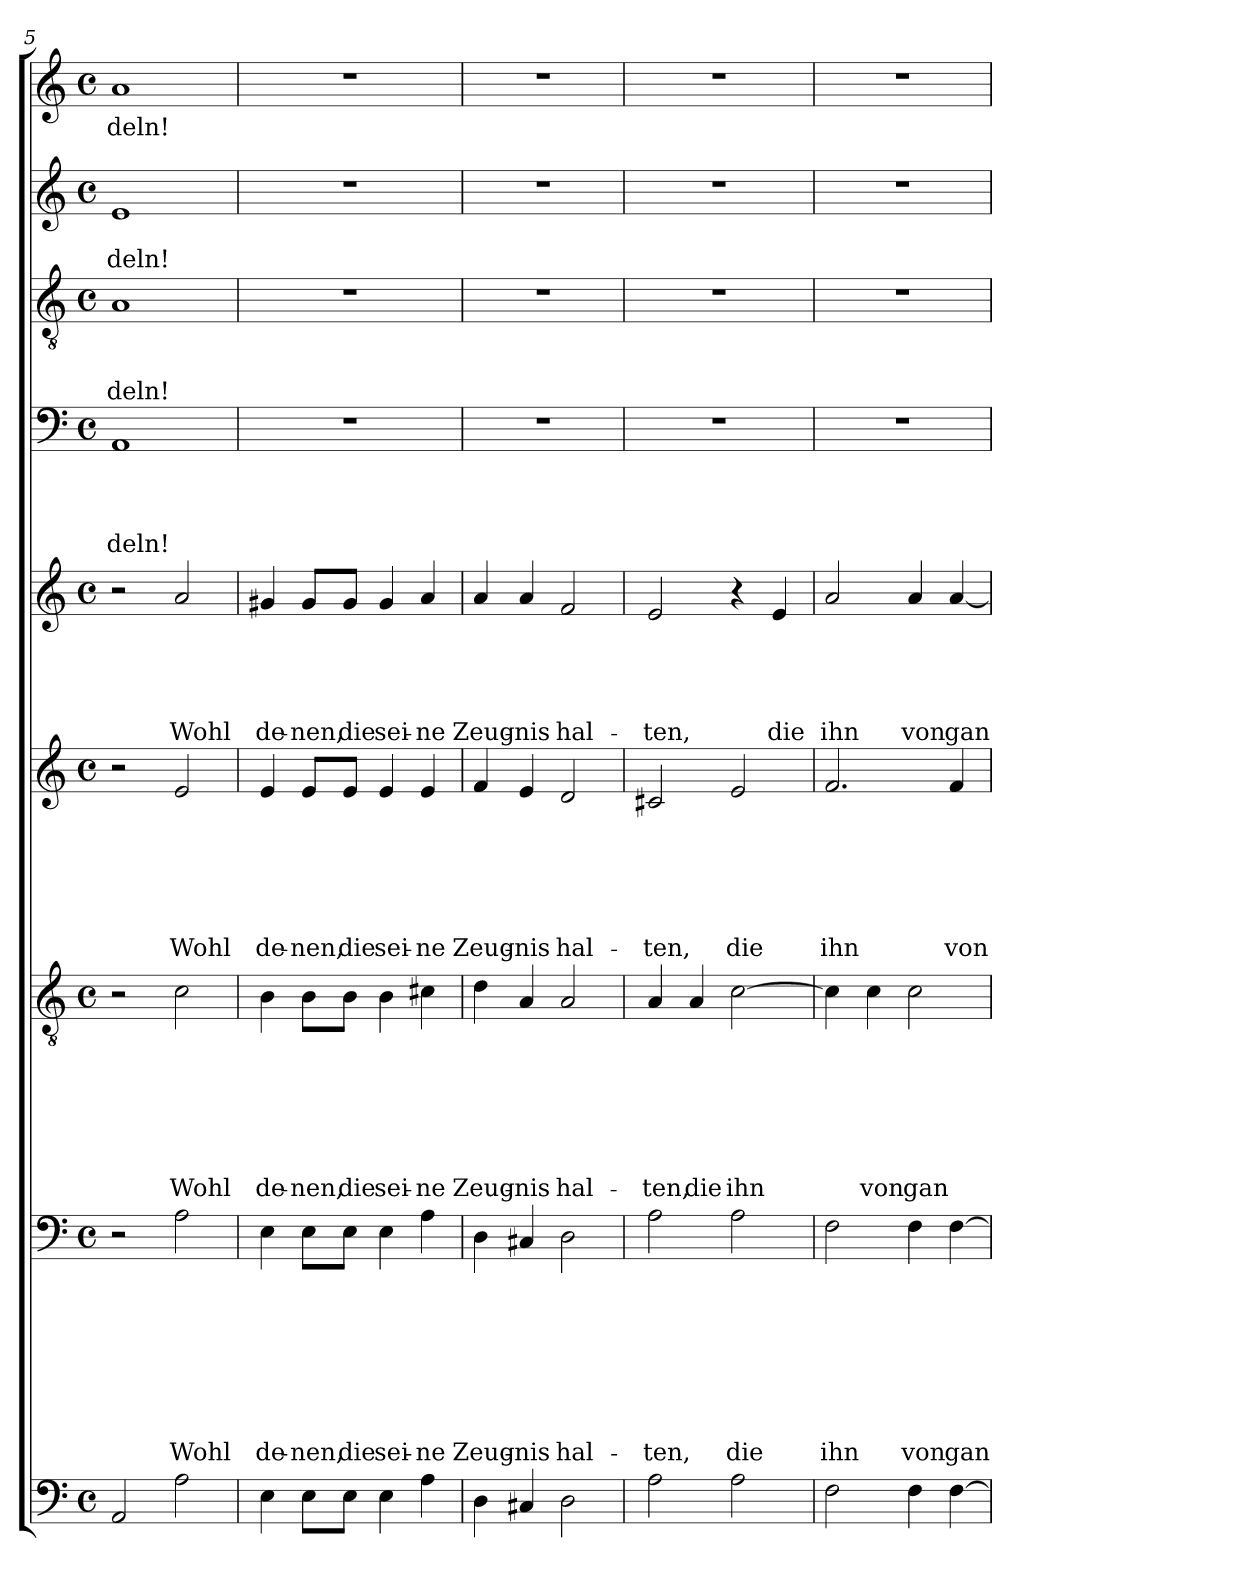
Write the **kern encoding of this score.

**kern	**kern	**text	**text	**text	**text	**text	**text	**text	**text	**kern	**text	**text	**text	**text	**text	**text	**text	**kern	**text	**text	**text	**text	**text	**text	**kern	**text	**text	**text	**text	**text	**kern	**text	**text	**text	**text	**kern	**text	**text	**text	**kern	**text	**text	**kern	**text
*part9	*part8	*part8	*part8	*part8	*part8	*part8	*part8	*part8	*part8	*part7	*part7	*part7	*part7	*part7	*part7	*part7	*part7	*part6	*part6	*part6	*part6	*part6	*part6	*part6	*part5	*part5	*part5	*part5	*part5	*part5	*part4	*part4	*part4	*part4	*part4	*part3	*part3	*part3	*part3	*part2	*part2	*part2	*part1	*part1
*staff9	*staff8	*staff8	*staff8	*staff8	*staff8	*staff8	*staff8	*staff8	*staff8	*staff7	*staff7	*staff7	*staff7	*staff7	*staff7	*staff7	*staff7	*staff6	*staff6	*staff6	*staff6	*staff6	*staff6	*staff6	*staff5	*staff5	*staff5	*staff5	*staff5	*staff5	*staff4	*staff4	*staff4	*staff4	*staff4	*staff3	*staff3	*staff3	*staff3	*staff2	*staff2	*staff2	*staff1	*staff1
*clefF4	*clefF4	*	*	*	*	*	*	*	*	*clefGv2	*	*	*	*	*	*	*	*clefG2	*	*	*	*	*	*	*clefG2	*	*	*	*	*	*clefF4	*	*	*	*	*clefGv2	*	*	*	*clefG2	*	*	*clefG2	*
*k[]	*k[]	*	*	*	*	*	*	*	*	*k[]	*	*	*	*	*	*	*	*k[]	*	*	*	*	*	*	*k[]	*	*	*	*	*	*k[]	*	*	*	*	*k[]	*	*	*	*k[]	*	*	*k[]	*
*C:	*C:	*	*	*	*	*	*	*	*	*C:	*	*	*	*	*	*	*	*C:	*	*	*	*	*	*	*C:	*	*	*	*	*	*C:	*	*	*	*	*C:	*	*	*	*C:	*	*	*C:	*
*M4/4	*M4/4	*	*	*	*	*	*	*	*	*M4/4	*	*	*	*	*	*	*	*M4/4	*	*	*	*	*	*	*M4/4	*	*	*	*	*	*M4/4	*	*	*	*	*M4/4	*	*	*	*M4/4	*	*	*M4/4	*
*met(c)	*met(c)	*	*	*	*	*	*	*	*	*met(c)	*	*	*	*	*	*	*	*met(c)	*	*	*	*	*	*	*met(c)	*	*	*	*	*	*met(c)	*	*	*	*	*met(c)	*	*	*	*met(c)	*	*	*met(c)	*
=5	=5	=5	=5	=5	=5	=5	=5	=5	=5	=5	=5	=5	=5	=5	=5	=5	=5	=5	=5	=5	=5	=5	=5	=5	=5	=5	=5	=5	=5	=5	=5	=5	=5	=5	=5	=5	=5	=5	=5	=5	=5	=5	=5	=5
!	!	!	!	!	!	!	!	!	!	!	!	!	!	!	!	!	!	!	!	!	!	!	!	!	!	!	!	!	!	!	!	!	!	!	!LO:LY:b	!	!	!	!LO:LY:b	!	!	!LO:LY:b	!	!LO:LY:b
2AA/	2r	.	.	.	.	.	.	.	.	2r	.	.	.	.	.	.	.	2r	.	.	.	.	.	.	2r	.	.	.	.	.	1AA	.	.	.	-deln!	1A	.	.	-deln!	1e	.	-deln!	1a	-deln!
!	!	!	!	!	!	!	!	!	!LO:LY:b	!	!	!	!	!	!	!	!LO:LY:b	!	!	!	!	!	!	!LO:LY:b	!	!	!	!	!	!LO:LY:b	!	!	!	!	!	!	!	!	!	!	!	!	!	!
2A\	2A\	.	.	.	.	.	.	.	Wohl	2c\	.	.	.	.	.	.	Wohl	2e/	.	.	.	.	.	Wohl	2a/	.	.	.	.	Wohl	.	.	.	.	.	.	.	.	.	.	.	.	.	.
!!LO:LB:g=z
=6	=6	=6	=6	=6	=6	=6	=6	=6	=6	=6	=6	=6	=6	=6	=6	=6	=6	=6	=6	=6	=6	=6	=6	=6	=6	=6	=6	=6	=6	=6	=6	=6	=6	=6	=6	=6	=6	=6	=6	=6	=6	=6	=6	=6
!	!	!	!	!	!	!	!	!	!LO:LY:b	!	!	!	!	!	!	!	!LO:LY:b	!	!	!	!	!	!	!LO:LY:b	!	!	!	!	!	!LO:LY:b	!	!	!	!	!	!	!	!	!	!	!	!	!	!
4E\	4E\	.	.	.	.	.	.	.	de-	4B\	.	.	.	.	.	.	de-	4e/	.	.	.	.	.	de-	4g#X/	.	.	.	.	de-	1r	.	.	.	.	1r	.	.	.	1r	.	.	1r	.
!	!	!	!	!	!	!	!	!	!LO:LY:b	!	!	!	!	!	!	!	!LO:LY:b	!	!	!	!	!	!	!LO:LY:b	!	!	!	!	!	!LO:LY:b	!	!	!	!	!	!	!	!	!	!	!	!	!	!
8E\L	8E\L	.	.	.	.	.	.	.	-nen,	8B\L	.	.	.	.	.	.	-nen,	8e/L	.	.	.	.	.	-nen,	8g#/L	.	.	.	.	-nen,	.	.	.	.	.	.	.	.	.	.	.	.	.	.
!	!	!	!	!	!	!	!	!	!LO:LY:b	!	!	!	!	!	!	!	!LO:LY:b	!	!	!	!	!	!	!LO:LY:b	!	!	!	!	!	!LO:LY:b	!	!	!	!	!	!	!	!	!	!	!	!	!	!
8E\J	8E\J	.	.	.	.	.	.	.	die	8B\J	.	.	.	.	.	.	die	8e/J	.	.	.	.	.	die	8g#/J	.	.	.	.	die	.	.	.	.	.	.	.	.	.	.	.	.	.	.
!	!	!	!	!	!	!	!	!	!LO:LY:b	!	!	!	!	!	!	!	!LO:LY:b	!	!	!	!	!	!	!LO:LY:b	!	!	!	!	!	!LO:LY:b	!	!	!	!	!	!	!	!	!	!	!	!	!	!
4E\	4E\	.	.	.	.	.	.	.	sei-	4B\	.	.	.	.	.	.	sei-	4e/	.	.	.	.	.	sei-	4g#/	.	.	.	.	sei-	.	.	.	.	.	.	.	.	.	.	.	.	.	.
!	!	!	!	!	!	!	!	!	!LO:LY:b	!	!	!	!	!	!	!	!LO:LY:b	!	!	!	!	!	!	!LO:LY:b	!	!	!	!	!	!LO:LY:b	!	!	!	!	!	!	!	!	!	!	!	!	!	!
4A\	4A\	.	.	.	.	.	.	.	-ne	4c#X\	.	.	.	.	.	.	-ne	4e/	.	.	.	.	.	-ne	4a/	.	.	.	.	-ne	.	.	.	.	.	.	.	.	.	.	.	.	.	.
=7	=7	=7	=7	=7	=7	=7	=7	=7	=7	=7	=7	=7	=7	=7	=7	=7	=7	=7	=7	=7	=7	=7	=7	=7	=7	=7	=7	=7	=7	=7	=7	=7	=7	=7	=7	=7	=7	=7	=7	=7	=7	=7	=7	=7
!	!	!	!	!	!	!	!	!	!LO:LY:b	!	!	!	!	!	!	!	!LO:LY:b	!	!	!	!	!	!	!LO:LY:b	!	!	!	!	!	!LO:LY:b	!	!	!	!	!	!	!	!	!	!	!	!	!	!
4D\	4D\	.	.	.	.	.	.	.	Zeug-	4d\	.	.	.	.	.	.	Zeug-	4f/	.	.	.	.	.	Zeug-	4a/	.	.	.	.	Zeug-	1r	.	.	.	.	1r	.	.	.	1r	.	.	1r	.
!	!	!	!	!	!	!	!	!	!LO:LY:b	!	!	!	!	!	!	!	!LO:LY:b	!	!	!	!	!	!	!LO:LY:b	!	!	!	!	!	!LO:LY:b	!	!	!	!	!	!	!	!	!	!	!	!	!	!
4C#X/	4C#X/	.	.	.	.	.	.	.	-nis	4A/	.	.	.	.	.	.	-nis	4e/	.	.	.	.	.	-nis	4a/	.	.	.	.	-nis	.	.	.	.	.	.	.	.	.	.	.	.	.	.
!	!	!	!	!	!	!	!	!	!LO:LY:b	!	!	!	!	!	!	!	!LO:LY:b	!	!	!	!	!	!	!LO:LY:b	!	!	!	!	!	!LO:LY:b	!	!	!	!	!	!	!	!	!	!	!	!	!	!
2D\	2D\	.	.	.	.	.	.	.	hal-	2A/	.	.	.	.	.	.	hal-	2d/	.	.	.	.	.	hal-	2f/	.	.	.	.	hal-	.	.	.	.	.	.	.	.	.	.	.	.	.	.
=8	=8	=8	=8	=8	=8	=8	=8	=8	=8	=8	=8	=8	=8	=8	=8	=8	=8	=8	=8	=8	=8	=8	=8	=8	=8	=8	=8	=8	=8	=8	=8	=8	=8	=8	=8	=8	=8	=8	=8	=8	=8	=8	=8	=8
!	!	!	!	!	!	!	!	!	!LO:LY:b	!	!	!	!	!	!	!	!LO:LY:b	!	!	!	!	!	!	!LO:LY:b	!	!	!	!	!	!LO:LY:b	!	!	!	!	!	!	!	!	!	!	!	!	!	!
2A\	2A\	.	.	.	.	.	.	.	-ten,	4A/	.	.	.	.	.	.	-ten,	2c#X/	.	.	.	.	.	-ten,	2e/	.	.	.	.	-ten,	1r	.	.	.	.	1r	.	.	.	1r	.	.	1r	.
!	!	!	!	!	!	!	!	!	!	!	!	!	!	!	!	!	!LO:LY:b	!	!	!	!	!	!	!	!	!	!	!	!	!	!	!	!	!	!	!	!	!	!	!	!	!	!	!
.	.	.	.	.	.	.	.	.	.	4A/	.	.	.	.	.	.	die	.	.	.	.	.	.	.	.	.	.	.	.	.	.	.	.	.	.	.	.	.	.	.	.	.	.	.
!	!	!	!	!	!	!	!	!	!LO:LY:b	!	!	!	!	!	!	!	!LO:LY:b	!	!	!	!	!	!	!LO:LY:b	!	!	!	!	!	!	!	!	!	!	!	!	!	!	!	!	!	!	!	!
2A\	2A\	.	.	.	.	.	.	.	die	[2c\	.	.	.	.	.	.	ihn	2e/	.	.	.	.	.	die	4r	.	.	.	.	.	.	.	.	.	.	.	.	.	.	.	.	.	.	.
!	!	!	!	!	!	!	!	!	!	!	!	!	!	!	!	!	!	!	!	!	!	!	!	!	!	!	!	!	!	!LO:LY:b	!	!	!	!	!	!	!	!	!	!	!	!	!	!
.	.	.	.	.	.	.	.	.	.	.	.	.	.	.	.	.	.	.	.	.	.	.	.	.	4e/	.	.	.	.	die	.	.	.	.	.	.	.	.	.	.	.	.	.	.
=9	=9	=9	=9	=9	=9	=9	=9	=9	=9	=9	=9	=9	=9	=9	=9	=9	=9	=9	=9	=9	=9	=9	=9	=9	=9	=9	=9	=9	=9	=9	=9	=9	=9	=9	=9	=9	=9	=9	=9	=9	=9	=9	=9	=9
!	!	!	!	!	!	!	!	!	!LO:LY:b	!	!	!	!	!	!	!	!	!	!	!	!	!	!	!LO:LY:b	!	!	!	!	!	!LO:LY:b	!	!	!	!	!	!	!	!	!	!	!	!	!	!
2F\	2F\	.	.	.	.	.	.	.	ihn	4c\]	.	.	.	.	.	.	.	2.f/	.	.	.	.	.	ihn	2a/	.	.	.	.	ihn	1r	.	.	.	.	1r	.	.	.	1r	.	.	1r	.
!	!	!	!	!	!	!	!	!	!	!	!	!	!	!	!	!	!LO:LY:b	!	!	!	!	!	!	!	!	!	!	!	!	!	!	!	!	!	!	!	!	!	!	!	!	!	!	!
.	.	.	.	.	.	.	.	.	.	4c\	.	.	.	.	.	.	von	.	.	.	.	.	.	.	.	.	.	.	.	.	.	.	.	.	.	.	.	.	.	.	.	.	.	.
!	!	!	!	!	!	!	!	!	!LO:LY:b	!	!	!	!	!	!	!	!LO:LY:b	!	!	!	!	!	!	!	!	!	!	!	!	!LO:LY:b	!	!	!	!	!	!	!	!	!	!	!	!	!	!
4F\	4F\	.	.	.	.	.	.	.	von	2c\	.	.	.	.	.	.	gan-	.	.	.	.	.	.	.	4a/	.	.	.	.	von	.	.	.	.	.	.	.	.	.	.	.	.	.	.
!	!	!	!	!	!	!	!	!	!LO:LY:b	!	!	!	!	!	!	!	!	!	!	!	!	!	!	!LO:LY:b	!	!	!	!	!	!LO:LY:b	!	!	!	!	!	!	!	!	!	!	!	!	!	!
[4F\	[4F\	.	.	.	.	.	.	.	gan-	.	.	.	.	.	.	.	.	4f/	.	.	.	.	.	von	[4a/	.	.	.	.	gan-	.	.	.	.	.	.	.	.	.	.	.	.	.	.
=	=	=	=	=	=	=	=	=	=	=	=	=	=	=	=	=	=	=	=	=	=	=	=	=	=	=	=	=	=	=	=	=	=	=	=	=	=	=	=	=	=	=	=	=
*-	*-	*-	*-	*-	*-	*-	*-	*-	*-	*-	*-	*-	*-	*-	*-	*-	*-	*-	*-	*-	*-	*-	*-	*-	*-	*-	*-	*-	*-	*-	*-	*-	*-	*-	*-	*-	*-	*-	*-	*-	*-	*-	*-	*-
